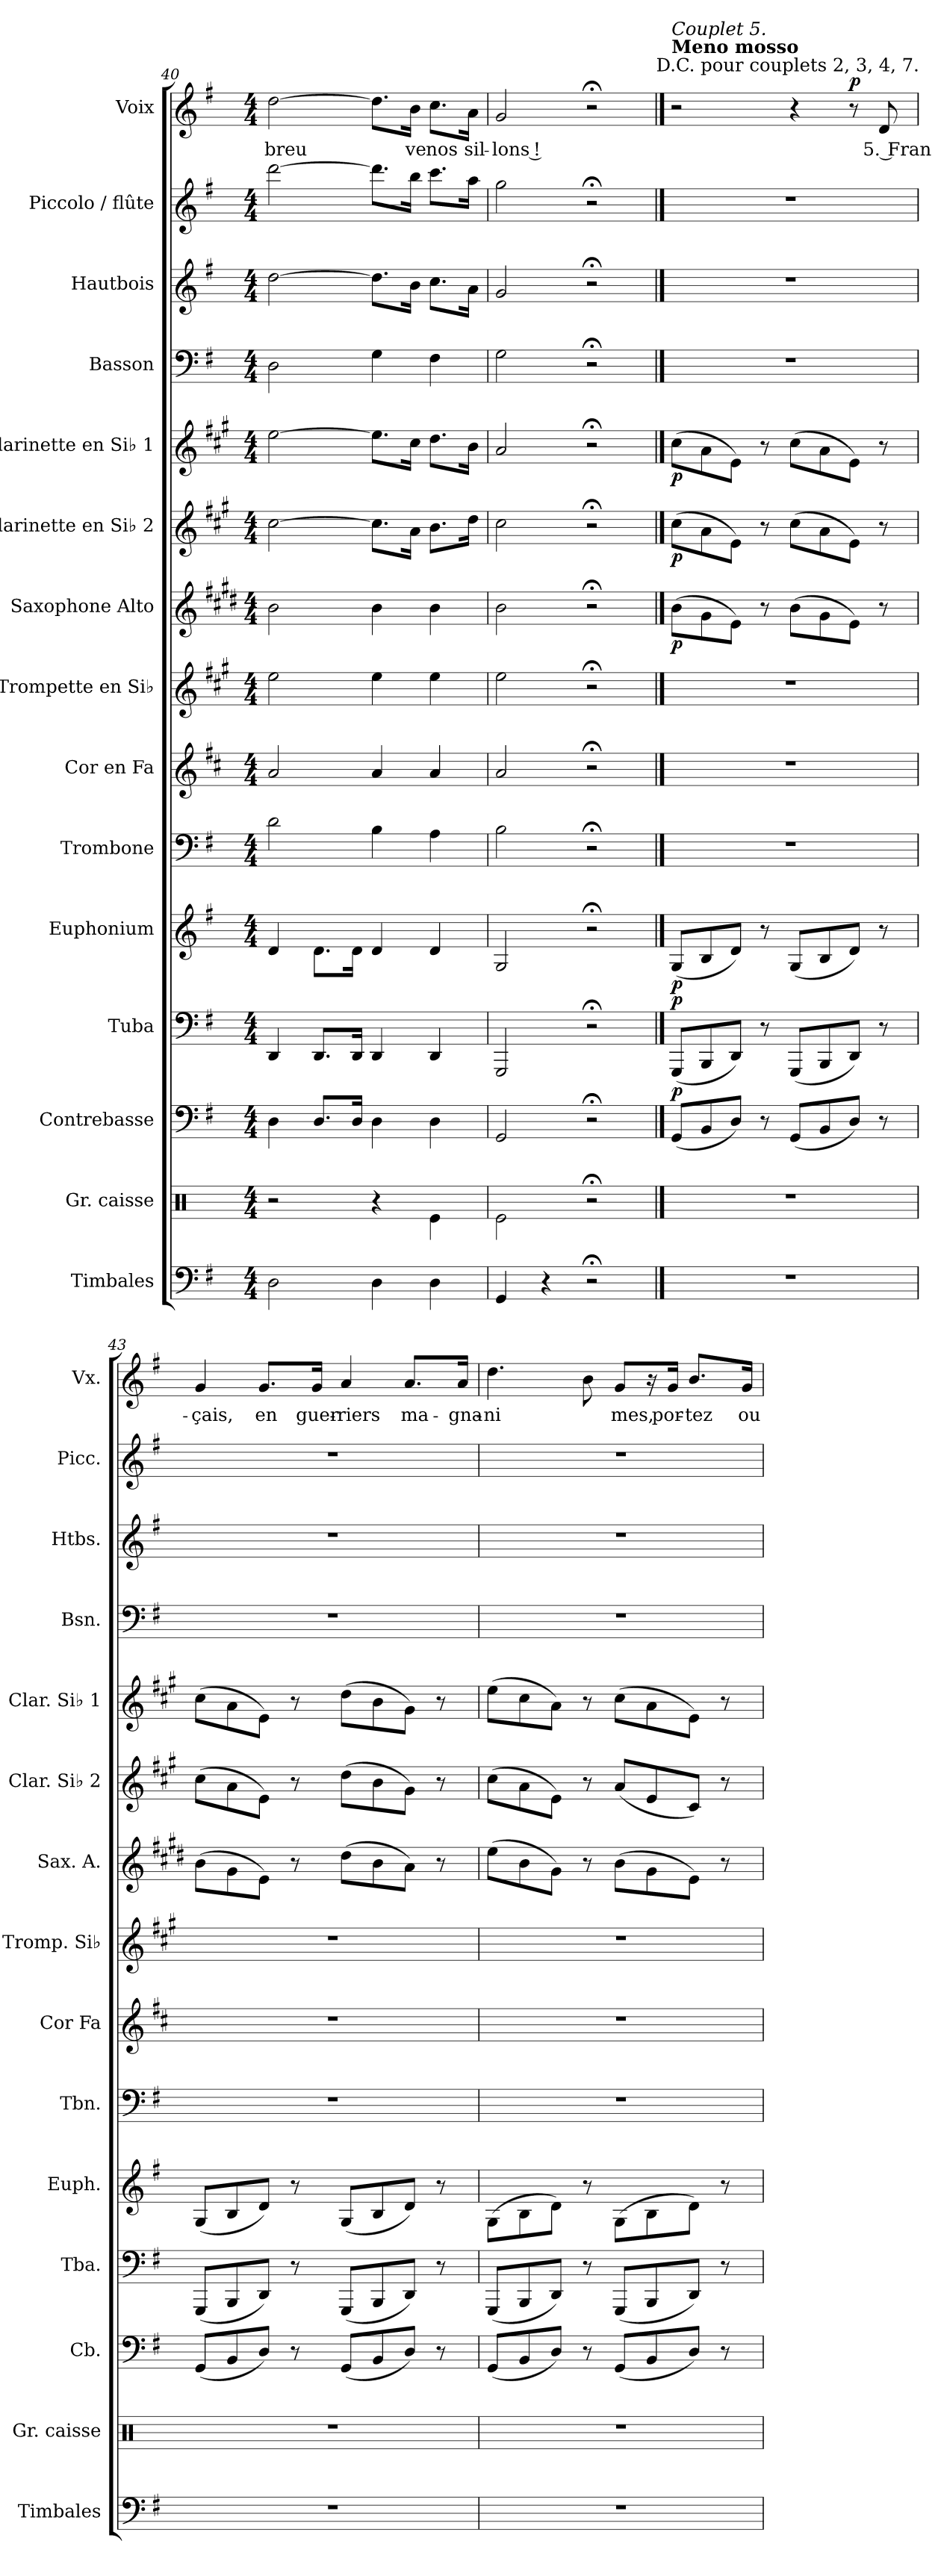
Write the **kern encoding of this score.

**kern	**kern	**kern	**dynam	**kern	**dynam	**kern	**dynam	**kern	**kern	**kern	**kern	**dynam	**kern	**dynam	**kern	**dynam	**kern	**kern	**kern	**kern	**text	**dynam
*part15	*part14	*part13	*part13	*part12	*part12	*part11	*part11	*part10	*part9	*part8	*part7	*part7	*part6	*part6	*part5	*part5	*part4	*part3	*part2	*part1	*part1	*part1
*staff15	*staff14	*staff13	*staff13	*staff12	*staff12	*staff11	*staff11	*staff10	*staff9	*staff8	*staff7	*staff7	*staff6	*staff6	*staff5	*staff5	*staff4	*staff3	*staff2	*staff1	*staff1	*staff1
*I"Timbales	*I"Gr. caisse	*I"Contrebasse	*	*I"Tuba	*	*I"Euphonium	*	*I"Trombone	*I"Cor en Fa	*I"Trompette en Si♭	*I"Saxophone Alto	*	*I"Clarinette en Si♭ 2	*	*I"Clarinette en Si♭ 1	*	*I"Basson	*I"Hautbois	*I"Piccolo / flûte	*I"Voix	*	*
*I'Timbales	*I'Gr. caisse	*I'Cb.	*	*I'Tba.	*	*I'Euph.	*	*I'Tbn.	*I'Cor Fa	*I'Tromp. Si♭	*I'Sax. A.	*	*I'Clar. Si♭ 2	*	*I'Clar. Si♭ 1	*	*I'Bsn.	*I'Htbs.	*I'Picc.	*I'Vx.	*	*
*clefF4	*clefX	*clefF4	*	*clefF4	*	*clefG2	*	*clefF4	*clefG2	*clefG2	*clefG2	*	*clefG2	*	*clefG2	*	*clefF4	*clefG2	*clefG2	*clefG2	*	*
*ITrd-7c-12	*	*ITrd7c12	*	*	*	*ITrd8c14	*	*	*ITrd4c7	*ITrd1c2	*ITrd5c9	*	*ITrd1c2	*	*ITrd1c2	*	*	*	*ITrd-7c-12	*	*	*
*k[f#]	*k[]	*k[f#]	*	*k[f#]	*	*k[f#]	*	*k[f#]	*k[f#]	*k[f#]	*k[f#]	*	*k[f#]	*	*k[f#]	*	*k[f#]	*k[f#]	*k[f#]	*k[f#]	*	*
*M4/4	*M4/4	*M4/4	*	*M4/4	*	*M4/4	*	*M4/4	*M4/4	*M4/4	*M4/4	*	*M4/4	*	*M4/4	*	*M4/4	*M4/4	*M4/4	*M4/4	*	*
=40	=40	=40	=40	=40	=40	=40	=40	=40	=40	=40	=40	=40	=40	=40	=40	=40	=40	=40	=40	=40	=40	=40
!	!	!	!	!	!	!	!	!	!	!	!	!	!	!	!	!	!	!	!	!	!LO:LY:b	!
2d\	2r	4DD\	.	4DD/	.	4D/	.	2d\	2d/	2dd\	2d\	.	[2b\	.	[2dd\	.	2D\	[2dd\	[2dddd\	[2dd\	breu	.
.	.	8.DD/L	.	8.DD/L	.	8.D\L	.	.	.	.	.	.	.	.	.	.	.	.	.	.	.	.
.	.	16DD/Jk	.	16DD/Jk	.	16D\Jk	.	.	.	.	.	.	.	.	.	.	.	.	.	.	.	.
4d\	4r	4DD\	.	4DD/	.	4D/	.	4B\	4d/	4dd\	4d\	.	8.b\L]	.	8.dd\L]	.	4G\	8.dd\L]	8.dddd\L]	8.dd\L]	.	.
!	!	!	!	!	!	!	!	!	!	!	!	!	!	!	!	!	!	!	!	!	!LO:LY:b	!
.	.	.	.	.	.	.	.	.	.	.	.	.	16g\Jk	.	16b\Jk	.	.	16b\Jk	16bbb\Jk	16b\Jk	ve	.
!	!	!	!	!	!	!	!	!	!	!	!	!	!	!	!	!	!	!	!	!	!LO:LY:b	!
4d\	4Re\	4DD\	.	4DD/	.	4D/	.	4A\	4d/	4dd\	4d\	.	8.a\L	.	8.cc\L	.	4F#\	8.cc\L	8.cccc\L	8.cc\L	nos	.
!	!	!	!	!	!	!	!	!	!	!	!	!	!	!	!	!	!	!	!	!	!LO:LY:b	!
.	.	.	.	.	.	.	.	.	.	.	.	.	16cc\Jk	.	16a\Jk	.	.	16a\Jk	16aaa\Jk	16a\Jk	sil-	.
=41	=41	=41	=41	=41	=41	=41	=41	=41	=41	=41	=41	=41	=41	=41	=41	=41	=41	=41	=41	=41	=41	=41
!	!	!	!	!	!	!	!	!	!	!	!	!	!	!	!	!	!	!	!	!	!LO:LY:b	!
4G/	2Re\	2GGG/	.	2GGG/	.	2GG/	.	2B\	2d/	2dd\	2d\	.	2b\	.	2g/	.	2G\	2g/	2ggg\	2g/	-lons !	.
4r	.	.	.	.	.	.	.	.	.	.	.	.	.	.	.	.	.	.	.	.	.	.
2r;<	2r;<	2r;<	.	2r;<	.	2r;<	.	2r;<	2r;<	2r;<	2r;<	.	2r;<	.	2r;<	.	2r;<	2r;<	2r;<	2r;<	.	.
!	!	!	!	!	!	!	!	!	!	!	!	!	!	!	!	!	!	!	!	!LO:TX:a:t=D.C. pour couplets 2, 3, 4, 7.	!	!
!!LO:LB:g=z
==42	==42	==42	==42	==42	==42	==42	==42	==42	==42	==42	==42	==42	==42	==42	==42	==42	==42	==42	==42	==42	==42	==42
*	*	*	*	*	*	*	*	*	*	*	*	*	*	*	*	*	*	*	*	*MM96	*	*
!	!	!	!	!	!	!	!	!	!	!	!	!	!	!	!	!	!	!	!	!LO:TX:a:B:t=Meno mosso	!	!
!	!	!	!	!	!	!	!	!	!	!	!	!	!	!	!	!	!	!	!	!LO:TX:a:i:t=Couplet 5.	!	!
!	!	!	!LO:DY:a	!	!LO:DY:a	!	!LO:DY:b	!	!	!	!	!LO:DY:b	!	!LO:DY:b	!	!LO:DY:b	!	!	!	!	!	!
1r	1r	(<8GGG/L	p	(<8GGG/L	p	(<8GG/L	p	1r	1r	1r	(>8d\L	p	(>8b\L	p	(>8b\L	p	1r	1r	1r	2r	.	.
.	.	8BBB/	.	8BBB/	.	8BB/	.	.	.	.	8B\	.	8g\	.	8g\	.	.	.	.	.	.	.
.	.	8DD/J)	.	8DD/J)	.	8D/J)	.	.	.	.	8G\J)	.	8d\J)	.	8d\J)	.	.	.	.	.	.	.
.	.	8r	.	8r	.	8r	.	.	.	.	8r	.	8r	.	8r	.	.	.	.	.	.	.
.	.	(<8GGG/L	.	(<8GGG/L	.	(<8GG/L	.	.	.	.	(>8d\L	.	(>8b\L	.	(>8b\L	.	.	.	.	4r	.	.
.	.	8BBB/	.	8BBB/	.	8BB/	.	.	.	.	8B\	.	8g\	.	8g\	.	.	.	.	.	.	.
!	!	!	!	!	!	!	!	!	!	!	!	!	!	!	!	!	!	!	!	!	!	!LO:DY:b
.	.	8DD/J)	.	8DD/J)	.	8D/J)	.	.	.	.	8G\J)	.	8d\J)	.	8d\J)	.	.	.	.	8r	.	p
!	!	!	!	!	!	!	!	!	!	!	!	!	!	!	!	!	!	!	!	!	!LO:LY:b	!
.	.	8r	.	8r	.	8r	.	.	.	.	8r	.	8r	.	8r	.	.	.	.	8d/	5. Fran-	.
=43	=43	=43	=43	=43	=43	=43	=43	=43	=43	=43	=43	=43	=43	=43	=43	=43	=43	=43	=43	=43	=43	=43
!	!	!	!	!	!	!	!	!	!	!	!	!	!	!	!	!	!	!	!	!	!LO:LY:b	!
1r	1r	(<8GGG/L	.	(<8GGG/L	.	(<8GG/L	.	1r	1r	1r	(>8d\L	.	(>8b\L	.	(>8b\L	.	1r	1r	1r	4g/	-çais,	.
.	.	8BBB/	.	8BBB/	.	8BB/	.	.	.	.	8B\	.	8g\	.	8g\	.	.	.	.	.	.	.
!	!	!	!	!	!	!	!	!	!	!	!	!	!	!	!	!	!	!	!	!	!LO:LY:b	!
.	.	8DD/J)	.	8DD/J)	.	8D/J)	.	.	.	.	8G\J)	.	8d\J)	.	8d\J)	.	.	.	.	8.g/L	en	.
.	.	8r	.	8r	.	8r	.	.	.	.	8r	.	8r	.	8r	.	.	.	.	.	.	.
!	!	!	!	!	!	!	!	!	!	!	!	!	!	!	!	!	!	!	!	!	!LO:LY:b	!
.	.	.	.	.	.	.	.	.	.	.	.	.	.	.	.	.	.	.	.	16g/Jk	guer-	.
!	!	!	!	!	!	!	!	!	!	!	!	!	!	!	!	!	!	!	!	!	!LO:LY:b	!
.	.	(<8GGG/L	.	(<8GGG/L	.	(<8GG/L	.	.	.	.	(>8f#\L	.	(>8cc\L	.	(>8cc\L	.	.	.	.	4a/	-riers	.
.	.	8BBB/	.	8BBB/	.	8BB/	.	.	.	.	8d\	.	8a\	.	8a\	.	.	.	.	.	.	.
!	!	!	!	!	!	!	!	!	!	!	!	!	!	!	!	!	!	!	!	!	!LO:LY:b	!
.	.	8DD/J)	.	8DD/J)	.	8D/J)	.	.	.	.	8c\J)	.	8f#\J)	.	8f#\J)	.	.	.	.	8.a/L	ma-	.
.	.	8r	.	8r	.	8r	.	.	.	.	8r	.	8r	.	8r	.	.	.	.	.	.	.
!	!	!	!	!	!	!	!	!	!	!	!	!	!	!	!	!	!	!	!	!	!LO:LY:b	!
.	.	.	.	.	.	.	.	.	.	.	.	.	.	.	.	.	.	.	.	16a/Jk	-gna-	.
=44	=44	=44	=44	=44	=44	=44	=44	=44	=44	=44	=44	=44	=44	=44	=44	=44	=44	=44	=44	=44	=44	=44
!	!	!	!	!	!	!	!	!	!	!	!	!	!	!	!	!	!	!	!	!	!LO:LY:b	!
1r	1r	(<8GGG/L	.	(<8GGG/L	.	(>8GG\L	.	1r	1r	1r	(>8g\L	.	(>8b\L	.	(>8dd\L	.	1r	1r	1r	4.dd\	-ni	.
.	.	8BBB/	.	8BBB/	.	8BB\	.	.	.	.	8d\	.	8g\	.	8b\	.	.	.	.	.	.	.
.	.	8DD/J)	.	8DD/J)	.	8D\J)	.	.	.	.	8B\J)	.	8d\J)	.	8g\J)	.	.	.	.	.	.	.
.	.	8r	.	8r	.	8r	.	.	.	.	8r	.	8r	.	8r	.	.	.	.	8b\	.	.
!	!	!	!	!	!	!	!	!	!	!	!	!	!	!	!	!	!	!	!	!	!LO:LY:b	!
.	.	(<8GGG/L	.	(<8GGG/L	.	(>8GG\L	.	.	.	.	(>8d\L	.	(<8g/L	.	(>8b\L	.	.	.	.	8g/L	mes,	.
.	.	8BBB/	.	8BBB/	.	8BB\	.	.	.	.	8B\	.	8d/	.	8g\	.	.	.	.	16r	.	.
!	!	!	!	!	!	!	!	!	!	!	!	!	!	!	!	!	!	!	!	!	!LO:LY:b	!
.	.	.	.	.	.	.	.	.	.	.	.	.	.	.	.	.	.	.	.	16g/Jk	por-	.
!	!	!	!	!	!	!	!	!	!	!	!	!	!	!	!	!	!	!	!	!	!LO:LY:b	!
.	.	8DD/J)	.	8DD/J)	.	8D\J)	.	.	.	.	8G\J)	.	8B/J)	.	8d\J)	.	.	.	.	8.b/L	-tez	.
.	.	8r	.	8r	.	8r	.	.	.	.	8r	.	8r	.	8r	.	.	.	.	.	.	.
!	!	!	!	!	!	!	!	!	!	!	!	!	!	!	!	!	!	!	!	!	!LO:LY:b	!
.	.	.	.	.	.	.	.	.	.	.	.	.	.	.	.	.	.	.	.	16g/Jk	ou	.
=	=	=	=	=	=	=	=	=	=	=	=	=	=	=	=	=	=	=	=	=	=	=
*-	*-	*-	*-	*-	*-	*-	*-	*-	*-	*-	*-	*-	*-	*-	*-	*-	*-	*-	*-	*-	*-	*-
